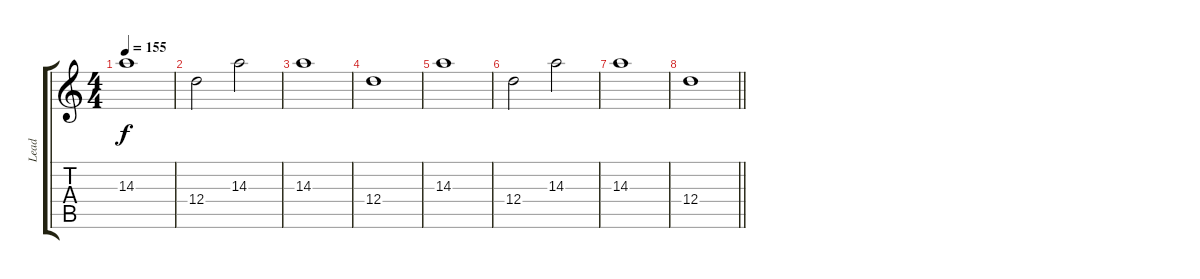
\track ("Lead" "Lead") {instrument distortionguitar}
\staff {score tabs}
\tuning (E4 B3 G3 D3 A2 E2) {hide}
\ts (4 4)
\tempo 155
\clef g2
\ks c
14.3.1{dy f} |
12.4.2 14.3.2 |
14.3.1 |
12.4.1 |
14.3.1 |
12.4.2 14.3.2 |
14.3.1 |
\barLineRight lightlight
12.4.1
